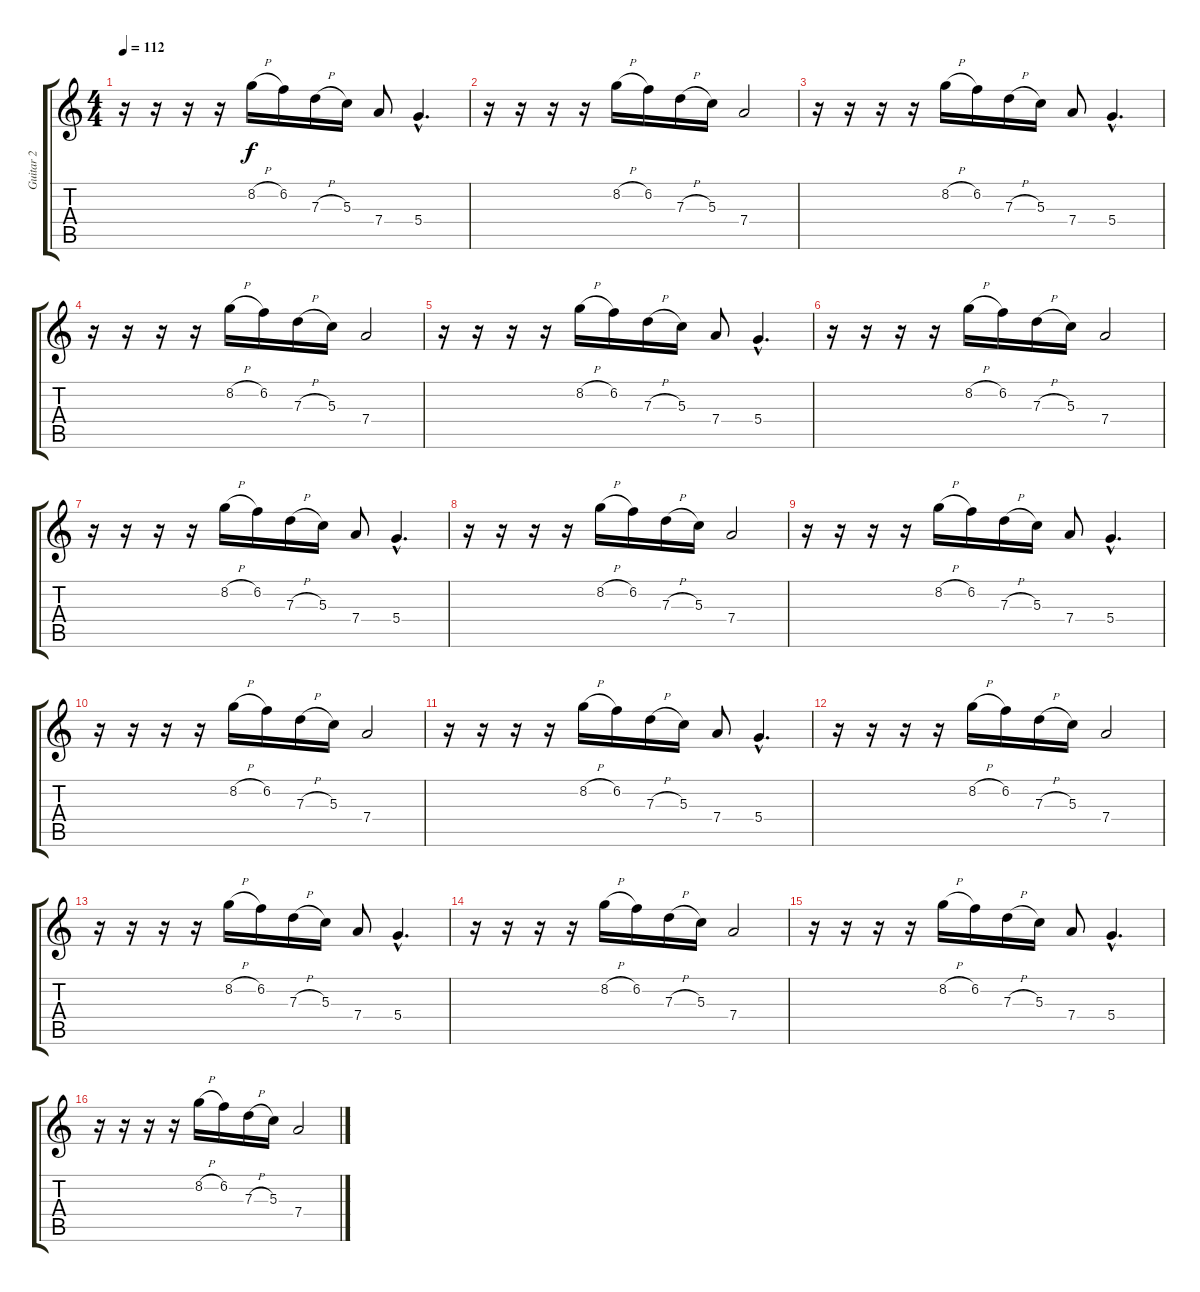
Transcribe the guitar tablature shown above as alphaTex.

\track ("Guitar 2" "Guitar 2") {instrument overdrivenguitar}
\staff {score tabs}
\tuning (E4 B3 G3 D3 A2 E2) {hide}
\ts (4 4)
\tempo 112
\clef g2
\ks c
r.16{dy f} r.16 r.16 r.16 8.2{h}.16 6.2.16 7.3{h}.16 5.3.16 7.4.8 5.4{hac}.4{d} |
r.16 r.16 r.16 r.16 8.2{h}.16 6.2.16 7.3{h}.16 5.3.16 7.4.2 |
r.16 r.16 r.16 r.16 8.2{h}.16 6.2.16 7.3{h}.16 5.3.16 7.4.8 5.4{hac}.4{d} |
r.16 r.16 r.16 r.16 8.2{h}.16 6.2.16 7.3{h}.16 5.3.16 7.4.2 |
r.16 r.16 r.16 r.16 8.2{h}.16 6.2.16 7.3{h}.16 5.3.16 7.4.8 5.4{hac}.4{d} |
r.16 r.16 r.16 r.16 8.2{h}.16 6.2.16 7.3{h}.16 5.3.16 7.4.2 |
r.16 r.16 r.16 r.16 8.2{h}.16 6.2.16 7.3{h}.16 5.3.16 7.4.8 5.4{hac}.4{d} |
r.16 r.16 r.16 r.16 8.2{h}.16 6.2.16 7.3{h}.16 5.3.16 7.4.2 |
r.16 r.16 r.16 r.16 8.2{h}.16 6.2.16 7.3{h}.16 5.3.16 7.4.8 5.4{hac}.4{d} |
r.16 r.16 r.16 r.16 8.2{h}.16 6.2.16 7.3{h}.16 5.3.16 7.4.2 |
r.16 r.16 r.16 r.16 8.2{h}.16 6.2.16 7.3{h}.16 5.3.16 7.4.8 5.4{hac}.4{d} |
r.16 r.16 r.16 r.16 8.2{h}.16 6.2.16 7.3{h}.16 5.3.16 7.4.2 |
r.16 r.16 r.16 r.16 8.2{h}.16 6.2.16 7.3{h}.16 5.3.16 7.4.8 5.4{hac}.4{d} |
r.16 r.16 r.16 r.16 8.2{h}.16 6.2.16 7.3{h}.16 5.3.16 7.4.2 |
r.16 r.16 r.16 r.16 8.2{h}.16 6.2.16 7.3{h}.16 5.3.16 7.4.8 5.4{hac}.4{d} |
r.16 r.16 r.16 r.16 8.2{h}.16 6.2.16 7.3{h}.16 5.3.16 7.4.2
